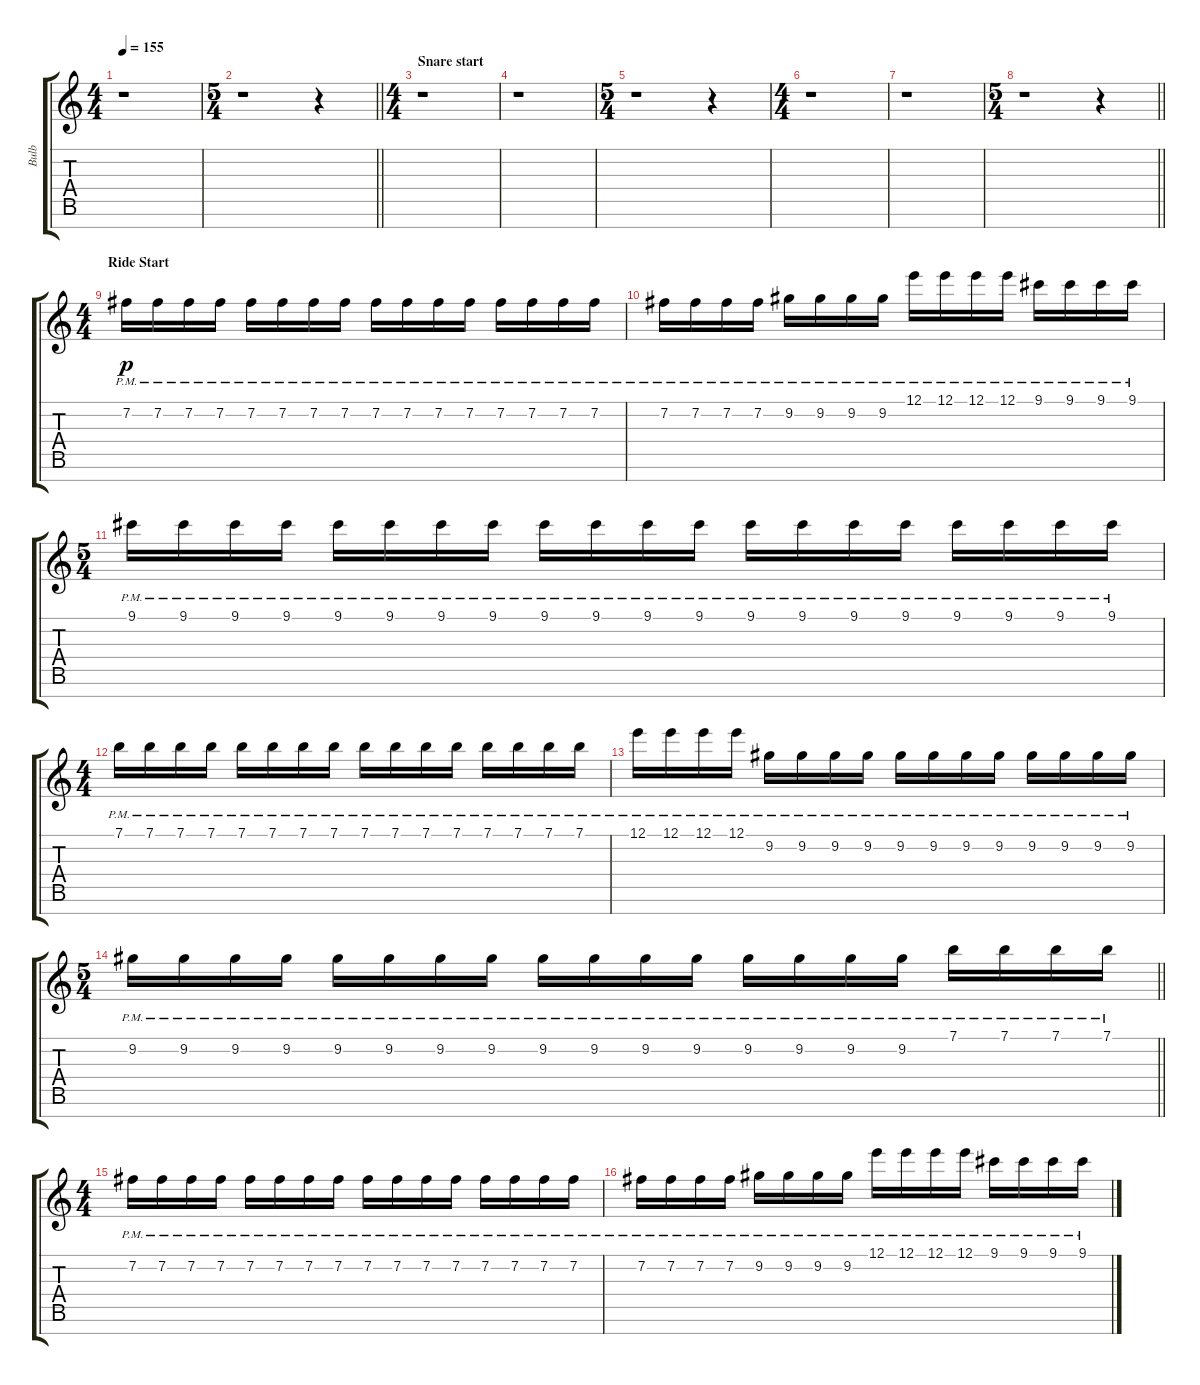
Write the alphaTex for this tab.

\track ("Bulb" "Bulb") {instrument distortionguitar}
\staff {score tabs}
\tuning (E4 B3 G3 D3 A2 D2 B1) {hide}
\ts (4 4)
\tempo 155
\clef g2
\ks c
r.1{dy f} |
\ts (5 4)
\barLineRight lightlight
r.1 r.4 |
\ts (4 4)
\section ("" "Snare start")
r.1 |
r.1 |
\ts (5 4)
r.1 r.4 |
\ts (4 4)
r.1 |
r.1 |
\ts (5 4)
\barLineRight lightlight
r.1 r.4 |
\ts (4 4)
\section ("" "Ride Start")
7.2{pm}.16{dy p instrument electricguitarclean} 7.2{pm}.16 7.2{pm}.16 7.2{pm}.16 7.2{pm}.16 7.2{pm}.16 7.2{pm}.16 7.2{pm}.16 7.2{pm}.16 7.2{pm}.16 7.2{pm}.16 7.2{pm}.16 7.2{pm}.16 7.2{pm}.16 7.2{pm}.16 7.2{pm}.16 |
7.2{pm}.16 7.2{pm}.16 7.2{pm}.16 7.2{pm}.16 9.2{pm}.16 9.2{pm}.16 9.2{pm}.16 9.2{pm}.16 12.1{pm}.16 12.1{pm}.16 12.1{pm}.16 12.1{pm}.16 9.1{pm}.16 9.1{pm}.16 9.1{pm}.16 9.1{pm}.16 |
\ts (5 4)
9.1{pm}.16 9.1{pm}.16 9.1{pm}.16 9.1{pm}.16 9.1{pm}.16 9.1{pm}.16 9.1{pm}.16 9.1{pm}.16 9.1{pm}.16 9.1{pm}.16 9.1{pm}.16 9.1{pm}.16 9.1{pm}.16 9.1{pm}.16 9.1{pm}.16 9.1{pm}.16 9.1{pm}.16 9.1{pm}.16 9.1{pm}.16 9.1{pm}.16 |
\ts (4 4)
7.1{pm}.16 7.1{pm}.16 7.1{pm}.16 7.1{pm}.16 7.1{pm}.16 7.1{pm}.16 7.1{pm}.16 7.1{pm}.16 7.1{pm}.16 7.1{pm}.16 7.1{pm}.16 7.1{pm}.16 7.1{pm}.16 7.1{pm}.16 7.1{pm}.16 7.1{pm}.16 |
12.1{pm}.16 12.1{pm}.16 12.1{pm}.16 12.1{pm}.16 9.2{pm}.16 9.2{pm}.16 9.2{pm}.16 9.2{pm}.16 9.2{pm}.16 9.2{pm}.16 9.2{pm}.16 9.2{pm}.16 9.2{pm}.16 9.2{pm}.16 9.2{pm}.16 9.2{pm}.16 |
\ts (5 4)
\barLineRight lightlight
9.2{pm}.16 9.2{pm}.16 9.2{pm}.16 9.2{pm}.16 9.2{pm}.16 9.2{pm}.16 9.2{pm}.16 9.2{pm}.16 9.2{pm}.16 9.2{pm}.16 9.2{pm}.16 9.2{pm}.16 9.2{pm}.16 9.2{pm}.16 9.2{pm}.16 9.2{pm}.16 7.1{pm}.16 7.1{pm}.16 7.1{pm}.16 7.1{pm}.16 |
\ts (4 4)
7.2{pm}.16{instrument electricguitarclean} 7.2{pm}.16 7.2{pm}.16 7.2{pm}.16 7.2{pm}.16 7.2{pm}.16 7.2{pm}.16 7.2{pm}.16 7.2{pm}.16 7.2{pm}.16 7.2{pm}.16 7.2{pm}.16 7.2{pm}.16 7.2{pm}.16 7.2{pm}.16 7.2{pm}.16 |
7.2{pm}.16 7.2{pm}.16 7.2{pm}.16 7.2{pm}.16 9.2{pm}.16 9.2{pm}.16 9.2{pm}.16 9.2{pm}.16 12.1{pm}.16 12.1{pm}.16 12.1{pm}.16 12.1{pm}.16 9.1{pm}.16 9.1{pm}.16 9.1{pm}.16 9.1{pm}.16
